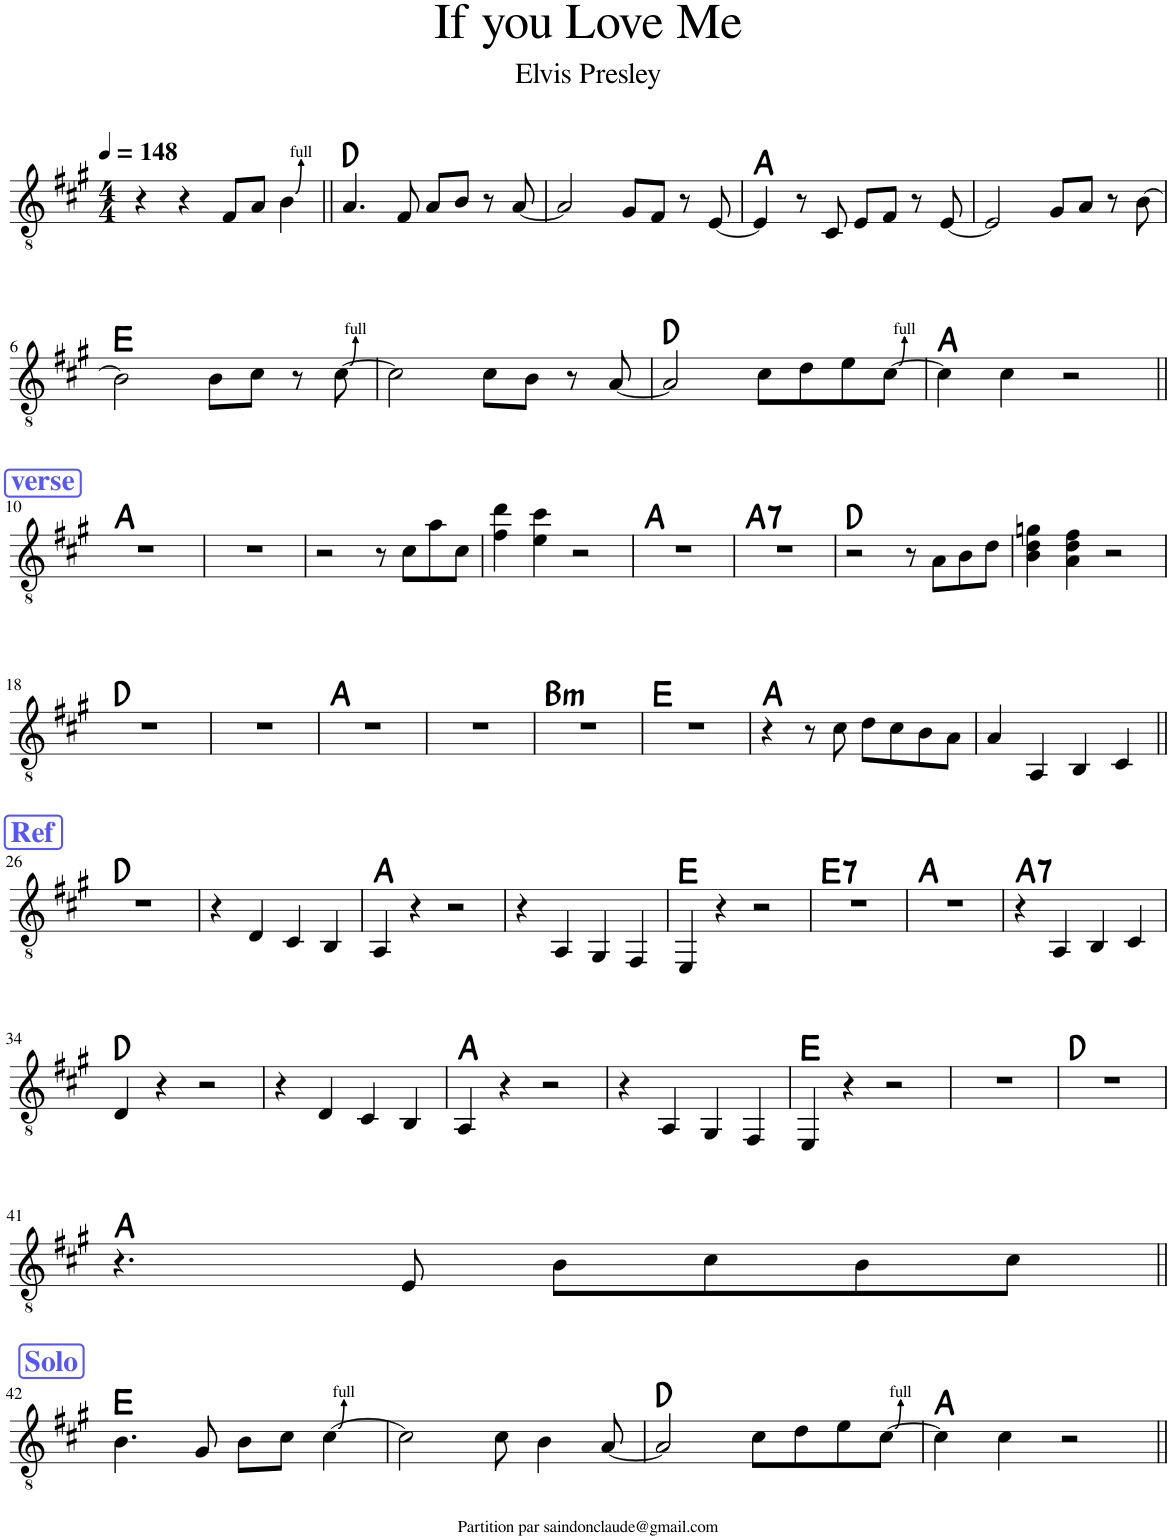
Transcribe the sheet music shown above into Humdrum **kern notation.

**kern	**harte
*part1	*part1
*staff1	*
*I"Classical Guitar	*
*I'Guit.	*
*clefGv2	*
*k[f#c#g#]	*
*M4/4	*
*MM148	*
=1	=1
4r	.
4r	.
8F#/L	.
8A/J	.
4B\	.
=2||	=2||
4.A/	D:maj
8F#/	.
8A/L	.
8B/J	.
8r	.
[8A/	.
=3	=3
2A/]	.
8G#/L	.
8F#/J	.
8r	.
[8E/	.
=4	=4
4E/]	A:maj
8r	.
8C#/	.
8E/L	.
8F#/J	.
8r	.
[8E/	.
=5	=5
2E/]	.
8G#/L	.
8A/J	.
8r	.
[8B\	.
!!LO:LB:g=z
=6	=6
2B\]	E:maj
8B\L	.
8c#\J	.
8r	.
[8c#\	.
=7	=7
2c#\]	.
8c#\L	.
8B\J	.
8r	.
[8A/	.
=8	=8
2A/]	D:maj
8c#\L	.
8d\	.
8e\	.
[8c#\J	.
=9	=9
4c#\]	A:maj
4c#\	.
2r	.
!!LO:LB:g=z
!!LO:REH:place=s1:a:B:cj:color=#5555FF:fs=14:t=verse
=10||	=10||
1r	A:maj
=11	=11
1r	.
=12	=12
2r	.
8r	.
8c#\L	.
8a\	.
8c#\J	.
=13	=13
4f#\ 4dd\	.
4e\ 4cc#\	.
2r	.
=14	=14
1r	A:maj
=15	=15
!	!LO:H:kt=7
1r	A:7
=16	=16
2r	D:maj
8r	.
8A\L	.
8B\	.
8d\J	.
=17	=17
4B\ 4d\ 4gn\	.
4A\ 4d\ 4f#\	.
2r	.
!!LO:LB:g=z
=18	=18
1r	D:maj
=19	=19
1r	.
=20	=20
1r	A:maj
=21	=21
1r	.
=22	=22
!	!LO:H:kt=m
1r	B:min
=23	=23
1r	E:maj
=24	=24
4r	A:maj
8r	.
8c#\	.
8d\L	.
8c#\	.
8B\	.
8A\J	.
=25	=25
4A/	.
4AA/	.
4BB/	.
4C#/	.
!!LO:LB:g=z
!!LO:REH:place=s1:a:B:cj:color=#5555FF:fs=14:t=Ref
=26||	=26||
1r	D:maj
=27	=27
4r	.
4D/	.
4C#/	.
4BB/	.
=28	=28
4AA/	A:maj
4r	.
2r	.
=29	=29
4r	.
4AA/	.
4GG#/	.
4FF#/	.
=30	=30
4EE/	E:maj
4r	.
2r	.
=31	=31
!	!LO:H:kt=7
1r	E:7
=32	=32
1r	A:maj
=33	=33
!	!LO:H:kt=7
4r	A:7
4AA/	.
4BB/	.
4C#/	.
!!LO:LB:g=z
=34	=34
4D/	D:maj
4r	.
2r	.
=35	=35
4r	.
4D/	.
4C#/	.
4BB/	.
=36	=36
4AA/	A:maj
4r	.
2r	.
=37	=37
4r	.
4AA/	.
4GG#/	.
4FF#/	.
=38	=38
4EE/	E:maj
4r	.
2r	.
=39	=39
1r	.
=40	=40
1r	D:maj
!!LO:LB:g=z
=41	=41
4.r	A:maj
8E/	.
8B\L	.
8c#\	.
8B\	.
8c#\J	.
!!LO:LB:g=z
!!LO:REH:place=s1:a:B:cj:color=#5555FF:fs=14:t=Solo
=42||	=42||
4.B\	E:maj
8G#/	.
8B\L	.
8c#\J	.
[4c#\	.
=43	=43
2c#\]	.
8c#\	.
4B\	.
[8A/	.
=44	=44
2A/]	D:maj
8c#\L	.
8d\	.
8e\	.
[8c#\J	.
=45	=45
4c#\]	A:maj
4c#\	.
2r	.
=||	=||
*-	*-
